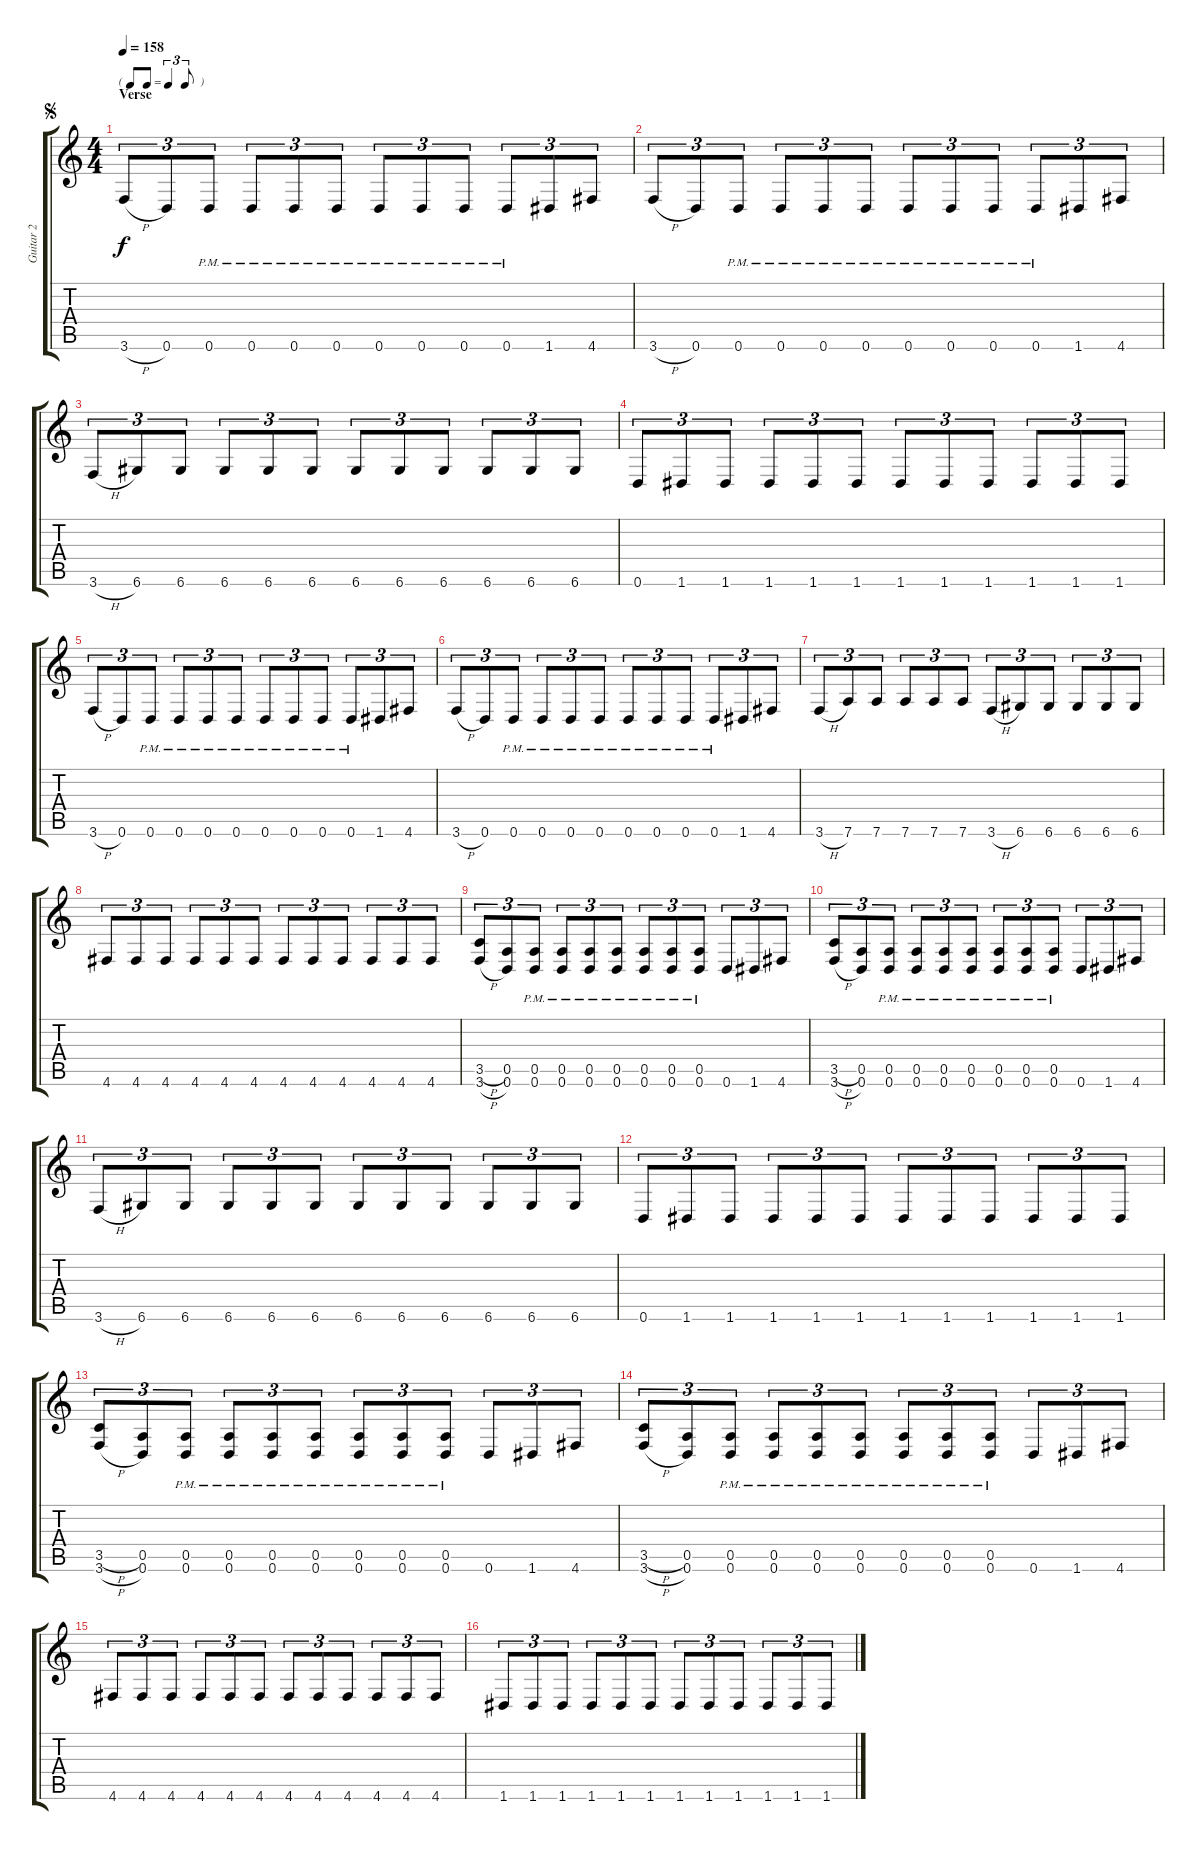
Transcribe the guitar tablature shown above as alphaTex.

\track ("Guitar 2" "Guitar 2") {instrument distortionguitar}
\staff {score tabs}
\tuning (E4 B3 G3 D3 A2 D2) {hide}
\ts (4 4)
\tf triplet8th
\section ("" "Verse")
\jump segno
\tempo 158
\clef g2
\ks c
3.6{h}.8{tu (3 2) dy f} 0.6.8{tu (3 2)} 0.6{pm}.8{tu (3 2)} 0.6{pm}.8{tu (3 2)} 0.6{pm}.8{tu (3 2)} 0.6{pm}.8{tu (3 2)} 0.6{pm}.8{tu (3 2)} 0.6{pm}.8{tu (3 2)} 0.6{pm}.8{tu (3 2)} 0.6{pm}.8{tu (3 2)} 1.6.8{tu (3 2)} 4.6.8{tu (3 2)} |
3.6{h}.8{tu (3 2)} 0.6.8{tu (3 2)} 0.6{pm}.8{tu (3 2)} 0.6{pm}.8{tu (3 2)} 0.6{pm}.8{tu (3 2)} 0.6{pm}.8{tu (3 2)} 0.6{pm}.8{tu (3 2)} 0.6{pm}.8{tu (3 2)} 0.6{pm}.8{tu (3 2)} 0.6{pm}.8{tu (3 2)} 1.6.8{tu (3 2)} 4.6.8{tu (3 2)} |
3.6{h}.8{tu (3 2)} 6.6.8{tu (3 2)} 6.6.8{tu (3 2)} 6.6.8{tu (3 2)} 6.6.8{tu (3 2)} 6.6.8{tu (3 2)} 6.6.8{tu (3 2)} 6.6.8{tu (3 2)} 6.6.8{tu (3 2)} 6.6.8{tu (3 2)} 6.6.8{tu (3 2)} 6.6.8{tu (3 2)} |
0.6.8{tu (3 2)} 1.6.8{tu (3 2)} 1.6.8{tu (3 2)} 1.6.8{tu (3 2)} 1.6.8{tu (3 2)} 1.6.8{tu (3 2)} 1.6.8{tu (3 2)} 1.6.8{tu (3 2)} 1.6.8{tu (3 2)} 1.6.8{tu (3 2)} 1.6.8{tu (3 2)} 1.6.8{tu (3 2)} |
3.6{h}.8{tu (3 2)} 0.6.8{tu (3 2)} 0.6{pm}.8{tu (3 2)} 0.6{pm}.8{tu (3 2)} 0.6{pm}.8{tu (3 2)} 0.6{pm}.8{tu (3 2)} 0.6{pm}.8{tu (3 2)} 0.6{pm}.8{tu (3 2)} 0.6{pm}.8{tu (3 2)} 0.6{pm}.8{tu (3 2)} 1.6.8{tu (3 2)} 4.6.8{tu (3 2)} |
3.6{h}.8{tu (3 2)} 0.6.8{tu (3 2)} 0.6{pm}.8{tu (3 2)} 0.6{pm}.8{tu (3 2)} 0.6{pm}.8{tu (3 2)} 0.6{pm}.8{tu (3 2)} 0.6{pm}.8{tu (3 2)} 0.6{pm}.8{tu (3 2)} 0.6{pm}.8{tu (3 2)} 0.6{pm}.8{tu (3 2)} 1.6.8{tu (3 2)} 4.6.8{tu (3 2)} |
3.6{h}.8{tu (3 2)} 7.6.8{tu (3 2)} 7.6.8{tu (3 2)} 7.6.8{tu (3 2)} 7.6.8{tu (3 2)} 7.6.8{tu (3 2)} 3.6{h}.8{tu (3 2)} 6.6.8{tu (3 2)} 6.6.8{tu (3 2)} 6.6.8{tu (3 2)} 6.6.8{tu (3 2)} 6.6.8{tu (3 2)} |
4.6.8{tu (3 2)} 4.6.8{tu (3 2)} 4.6.8{tu (3 2)} 4.6.8{tu (3 2)} 4.6.8{tu (3 2)} 4.6.8{tu (3 2)} 4.6.8{tu (3 2)} 4.6.8{tu (3 2)} 4.6.8{tu (3 2)} 4.6.8{tu (3 2)} 4.6.8{tu (3 2)} 4.6.8{tu (3 2)} |
(3.5{h} 3.6{h}).8{tu (3 2)} (0.5 0.6).8{tu (3 2)} (0.5 0.6{pm}).8{tu (3 2)} (0.5 0.6{pm}).8{tu (3 2)} (0.5 0.6{pm}).8{tu (3 2)} (0.5 0.6{pm}).8{tu (3 2)} (0.5 0.6{pm}).8{tu (3 2)} (0.5 0.6{pm}).8{tu (3 2)} (0.5 0.6{pm}).8{tu (3 2)} 0.6.8{tu (3 2)} 1.6.8{tu (3 2)} 4.6.8{tu (3 2)} |
(3.5{h} 3.6{h}).8{tu (3 2)} (0.5 0.6).8{tu (3 2)} (0.5 0.6{pm}).8{tu (3 2)} (0.5 0.6{pm}).8{tu (3 2)} (0.5 0.6{pm}).8{tu (3 2)} (0.5 0.6{pm}).8{tu (3 2)} (0.5 0.6{pm}).8{tu (3 2)} (0.5 0.6{pm}).8{tu (3 2)} (0.5 0.6{pm}).8{tu (3 2)} 0.6.8{tu (3 2)} 1.6.8{tu (3 2)} 4.6.8{tu (3 2)} |
3.6{h}.8{tu (3 2)} 6.6.8{tu (3 2)} 6.6.8{tu (3 2)} 6.6.8{tu (3 2)} 6.6.8{tu (3 2)} 6.6.8{tu (3 2)} 6.6.8{tu (3 2)} 6.6.8{tu (3 2)} 6.6.8{tu (3 2)} 6.6.8{tu (3 2)} 6.6.8{tu (3 2)} 6.6.8{tu (3 2)} |
0.6.8{tu (3 2)} 1.6.8{tu (3 2)} 1.6.8{tu (3 2)} 1.6.8{tu (3 2)} 1.6.8{tu (3 2)} 1.6.8{tu (3 2)} 1.6.8{tu (3 2)} 1.6.8{tu (3 2)} 1.6.8{tu (3 2)} 1.6.8{tu (3 2)} 1.6.8{tu (3 2)} 1.6.8{tu (3 2)} |
(3.5{h} 3.6{h}).8{tu (3 2)} (0.5 0.6).8{tu (3 2)} (0.5 0.6{pm}).8{tu (3 2)} (0.5 0.6{pm}).8{tu (3 2)} (0.5 0.6{pm}).8{tu (3 2)} (0.5 0.6{pm}).8{tu (3 2)} (0.5 0.6{pm}).8{tu (3 2)} (0.5 0.6{pm}).8{tu (3 2)} (0.5 0.6{pm}).8{tu (3 2)} 0.6.8{tu (3 2)} 1.6.8{tu (3 2)} 4.6.8{tu (3 2)} |
(3.5{h} 3.6{h}).8{tu (3 2)} (0.5 0.6).8{tu (3 2)} (0.5 0.6{pm}).8{tu (3 2)} (0.5 0.6{pm}).8{tu (3 2)} (0.5 0.6{pm}).8{tu (3 2)} (0.5 0.6{pm}).8{tu (3 2)} (0.5 0.6{pm}).8{tu (3 2)} (0.5 0.6{pm}).8{tu (3 2)} (0.5 0.6{pm}).8{tu (3 2)} 0.6.8{tu (3 2)} 1.6.8{tu (3 2)} 4.6.8{tu (3 2)} |
4.6.8{tu (3 2)} 4.6.8{tu (3 2)} 4.6.8{tu (3 2)} 4.6.8{tu (3 2)} 4.6.8{tu (3 2)} 4.6.8{tu (3 2)} 4.6.8{tu (3 2)} 4.6.8{tu (3 2)} 4.6.8{tu (3 2)} 4.6.8{tu (3 2)} 4.6.8{tu (3 2)} 4.6.8{tu (3 2)} |
1.6.8{tu (3 2)} 1.6.8{tu (3 2)} 1.6.8{tu (3 2)} 1.6.8{tu (3 2)} 1.6.8{tu (3 2)} 1.6.8{tu (3 2)} 1.6.8{tu (3 2)} 1.6.8{tu (3 2)} 1.6.8{tu (3 2)} 1.6.8{tu (3 2)} 1.6.8{tu (3 2)} 1.6.8{tu (3 2)}
